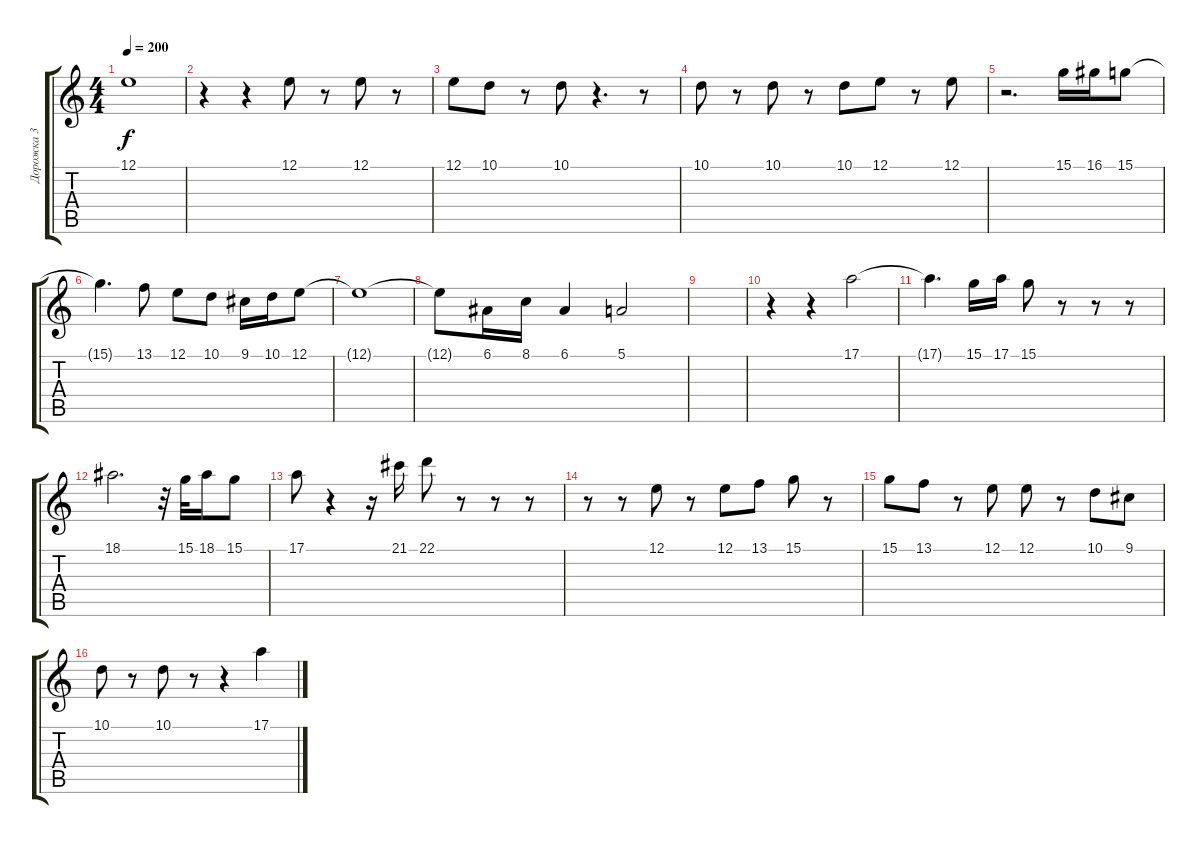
\track ("Дорожка 3" "Дорожка 3") {instrument trumpet}
\staff {score tabs}
\tuning (E4 B3 G3 D3 A2 E2) {hide}
\ts (4 4)
\tempo 200
\clef g2
\ks c
12.1.1{dy f} |
r.4 r.4 12.1.8 r.8 12.1.8 r.8 |
12.1.8 10.1.8 r.8 10.1.8 r.4{d} r.8 |
10.1.8 r.8 10.1.8 r.8 10.1.8 12.1.8 r.8 12.1.8 |
r.2{d} 15.1.16 16.1.16 15.1.8 |
15.1{t}.4{d} 13.1.8 12.1.8 10.1.8 9.1.16 10.1.16 12.1.8 |
12.1{t}.1 |
12.1{t}.8 6.1.16 8.1.16 6.1.4 5.1.2 |
|
r.4 r.4 17.1.2 |
17.1{t}.4{d} 15.1.16 17.1.16 15.1.8 r.8 r.8 r.8 |
18.1.2{d} r.32 15.1.32 18.1.16 15.1.8 |
17.1.8 r.4 r.16 21.1.16 22.1.8 r.8 r.8 r.8 |
r.8 r.8 12.1.8 r.8 12.1.8 13.1.8 15.1.8 r.8 |
15.1.8 13.1.8 r.8 12.1.8 12.1.8 r.8 10.1.8 9.1.8 |
10.1.8 r.8 10.1.8 r.8 r.4 17.1.4
